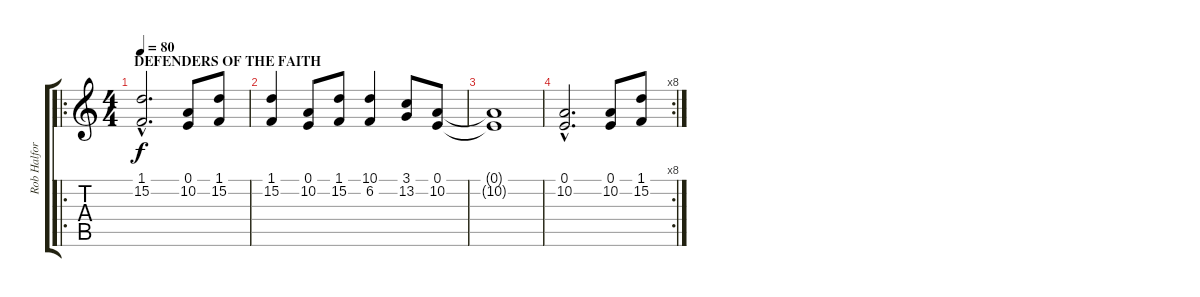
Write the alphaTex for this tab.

\track ("Rob Halford" "Rob Halfor") {instrument lead6voice}
\staff {score tabs}
\tuning (E4 B3 G3 D3 A2 E2) {hide}
\ro
\ts (4 4)
\section ("" "DEFENDERS OF THE FAITH")
\tempo 80
\clef g2
\ks c
(1.1{hac} 15.2{hac}).2{d dy f} (0.1 10.2).8 (1.1 15.2).8 |
(1.1 15.2).4 (0.1 10.2).8 (1.1 15.2).8 (10.1 6.2).4 (3.1 13.2).8 (0.1 10.2).8 |
(0.1{t} 10.2{t}).1 |
\rc 8
(0.1{hac} 10.2{hac}).2{d} (0.1 10.2).8 (1.1 15.2).8
